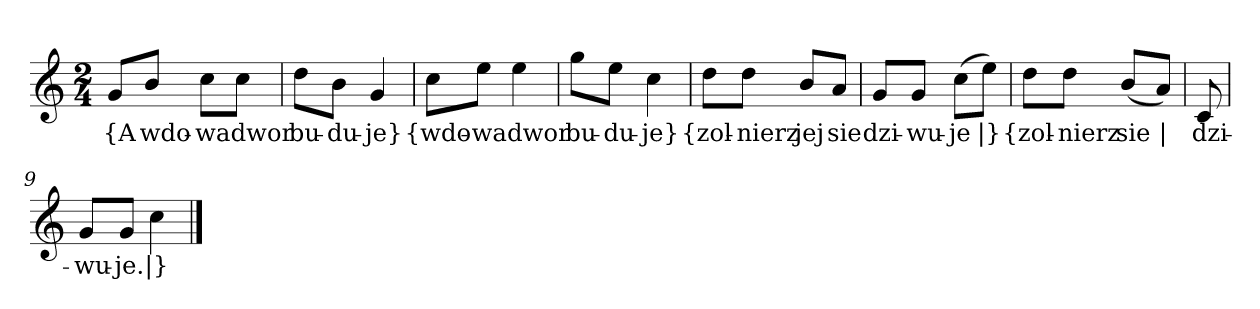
**kern	**text
*part1	*part1
*staff1	*staff1
*clefG2	*
*k[]	*
*C:	*
*M2/4	*
=	=
8g/L	{A
8b/J	wdo-
8cc\L	-wa
8cc\J	dwor
=2	=2
8dd\L	bu-
8b\J	-du-
4g	-je}
=3y	=3y
8cc\L	{wdo-
8ee\J	-wa
4ee	dwor
=4	=4
8gg\L	bu-
8ee\J	-du-
4cc	-je}
=5y	=5y
8dd\L	{zol-
8dd\J	-nierz
8b/L	jej
8a/J	sie
=6	=6
8g/L	dzi-
8g/J	-wu-
(8cc\L	-je
8ee\J)	|}
=7y	=7y
8dd\L	{zol-
8dd\J	-nierz
(8b/L	sie
8a/J)	|
=8y	=8y
8c	dzi-
=9	=9
8g/L	-wu-
8g/J	-je.
4cc	|}
==	==
*-	*-
